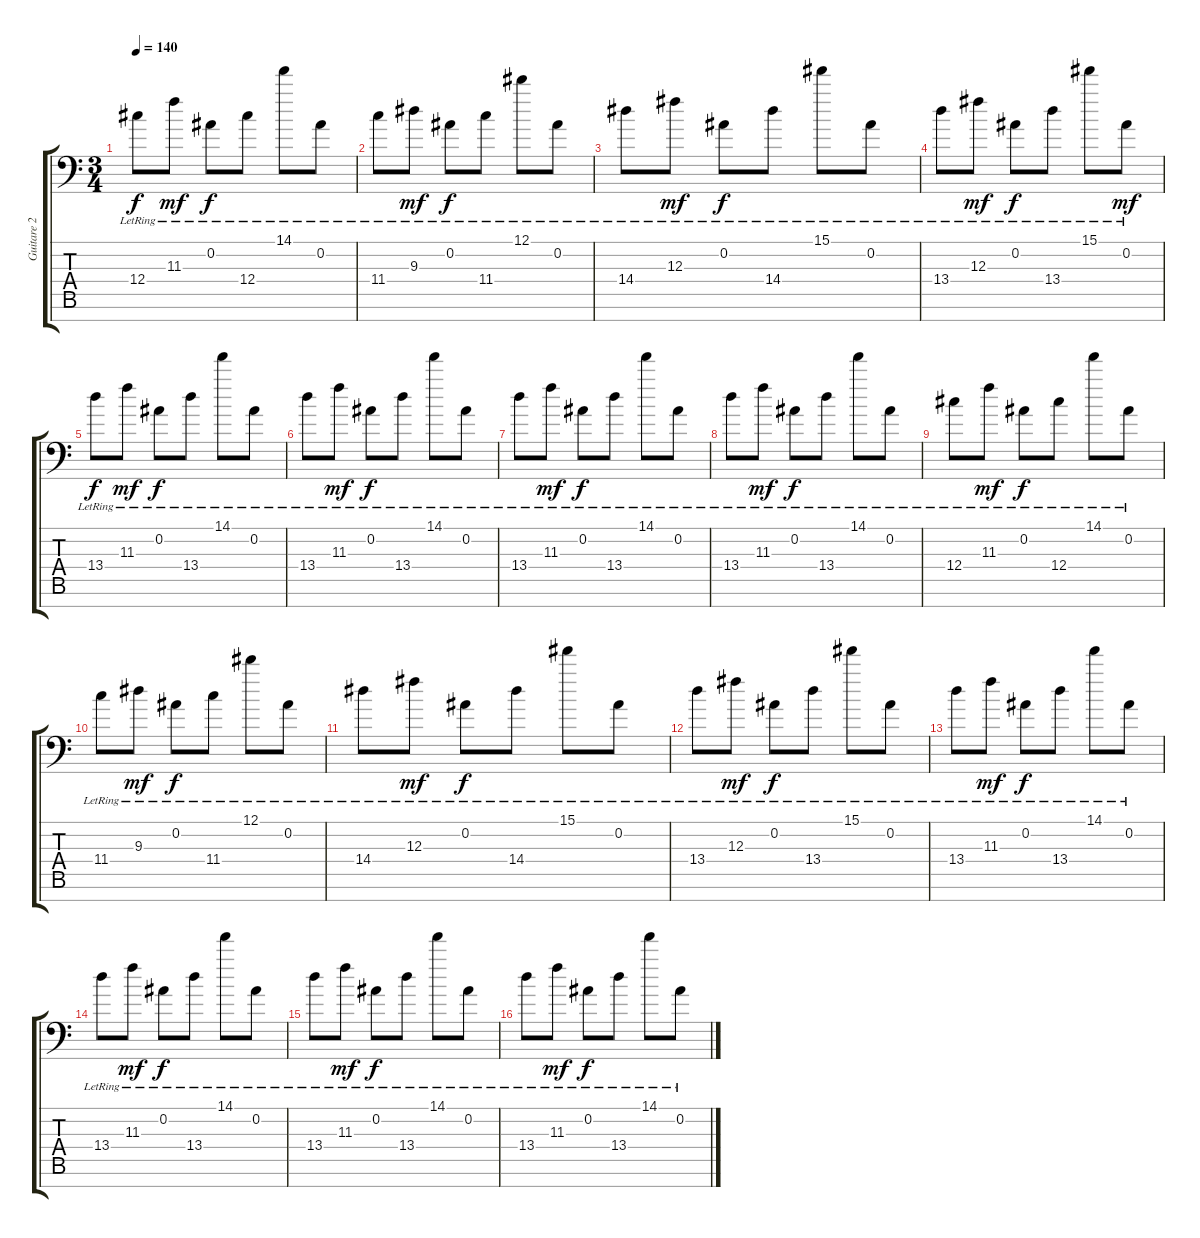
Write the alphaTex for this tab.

\track ("Guitare 2" "Guitare 2") {instrument distortionguitar}
\staff {score tabs}
\tuning (Eb4 Bb3 Gb3 Db3 Ab2 Eb2 Bb1) {hide}
\ts (3 4)
\tempo 140
\clef f4
\ks c
12.4{lr}.8{dy f} 11.3{lr}.8{dy mf} 0.2{lr}.8{dy f} 12.4{lr}.8 14.1{lr}.8 0.2{lr}.8 |
11.4{lr}.8 9.3{lr}.8{dy mf} 0.2{lr}.8{dy f} 11.4{lr}.8 12.1{lr}.8 0.2{lr}.8 |
14.4{lr}.8 12.3{lr}.8{dy mf} 0.2{lr}.8{dy f} 14.4{lr}.8 15.1{lr}.8 0.2{lr}.8 |
13.4{lr}.8 12.3{lr}.8{dy mf} 0.2{lr}.8{dy f} 13.4{lr}.8 15.1{lr}.8 0.2{lr}.8{dy mf} |
13.4{lr}.8{dy f} 11.3{lr}.8{dy mf} 0.2{lr}.8{dy f} 13.4{lr}.8 14.1{lr}.8 0.2{lr}.8 |
13.4{lr}.8 11.3{lr}.8{dy mf} 0.2{lr}.8{dy f} 13.4{lr}.8 14.1{lr}.8 0.2{lr}.8 |
13.4{lr}.8 11.3{lr}.8{dy mf} 0.2{lr}.8{dy f} 13.4{lr}.8 14.1{lr}.8 0.2{lr}.8 |
13.4{lr}.8 11.3{lr}.8{dy mf} 0.2{lr}.8{dy f} 13.4{lr}.8 14.1{lr}.8 0.2{lr}.8 |
12.4{lr}.8 11.3{lr}.8{dy mf} 0.2{lr}.8{dy f} 12.4{lr}.8 14.1{lr}.8 0.2{lr}.8 |
11.4{lr}.8 9.3{lr}.8{dy mf} 0.2{lr}.8{dy f} 11.4{lr}.8 12.1{lr}.8 0.2{lr}.8 |
14.4{lr}.8 12.3{lr}.8{dy mf} 0.2{lr}.8{dy f} 14.4{lr}.8 15.1{lr}.8 0.2{lr}.8 |
13.4{lr}.8 12.3{lr}.8{dy mf} 0.2{lr}.8{dy f} 13.4{lr}.8 15.1{lr}.8 0.2{lr}.8 |
13.4{lr}.8 11.3{lr}.8{dy mf} 0.2{lr}.8{dy f} 13.4{lr}.8 14.1{lr}.8 0.2{lr}.8 |
13.4{lr}.8 11.3{lr}.8{dy mf} 0.2{lr}.8{dy f} 13.4{lr}.8 14.1{lr}.8 0.2{lr}.8 |
13.4{lr}.8 11.3{lr}.8{dy mf} 0.2{lr}.8{dy f} 13.4{lr}.8 14.1{lr}.8 0.2{lr}.8 |
13.4{lr}.8 11.3{lr}.8{dy mf} 0.2{lr}.8{dy f} 13.4{lr}.8 14.1{lr}.8 0.2{lr}.8
